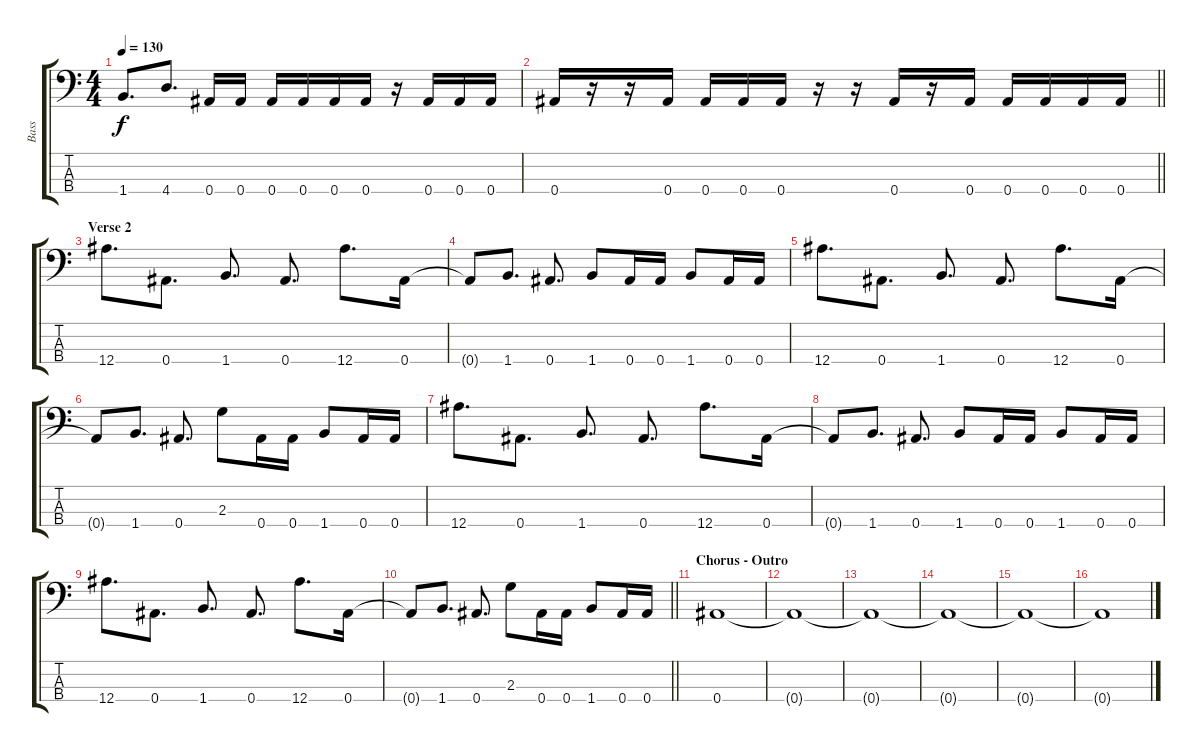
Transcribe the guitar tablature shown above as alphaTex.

\track ("Bass" "Bass") {instrument electricbasspick}
\staff {score tabs}
\tuning (Eb3 Bb2 F2 Bb1) {hide}
\ts (4 4)
\tempo 130
\clef f4
\ks c
1.4.8{d dy f} 4.4.8{d} 0.4.16 0.4.16 0.4.16 0.4.16 0.4.16 0.4.16 r.16 0.4.16 0.4.16 0.4.16 |
\barLineRight lightlight
0.4.16 r.16 r.16 0.4.16 0.4.16 0.4.16 0.4.16 r.16 r.16 0.4.16 r.16 0.4.16 0.4.16 0.4.16 0.4.16 0.4.16 |
\section ("" "Verse 2")
12.4.8{d} 0.4.8{d} 1.4.8{d} 0.4.8{d} 12.4.8{d} 0.4.16 |
0.4{t}.8 1.4.8{d} 0.4.8{d} 1.4.8 0.4.16 0.4.16 1.4.8 0.4.16 0.4.16 |
12.4.8{d} 0.4.8{d} 1.4.8{d} 0.4.8{d} 12.4.8{d} 0.4.16 |
0.4{t}.8 1.4.8{d} 0.4.8{d} 2.3.8 0.4.16 0.4.16 1.4.8 0.4.16 0.4.16 |
12.4.8{d} 0.4.8{d} 1.4.8{d} 0.4.8{d} 12.4.8{d} 0.4.16 |
0.4{t}.8 1.4.8{d} 0.4.8{d} 1.4.8 0.4.16 0.4.16 1.4.8 0.4.16 0.4.16 |
12.4.8{d} 0.4.8{d} 1.4.8{d} 0.4.8{d} 12.4.8{d} 0.4.16 |
\barLineRight lightlight
0.4{t}.8 1.4.8{d} 0.4.8{d} 2.3.8 0.4.16 0.4.16 1.4.8 0.4.16 0.4.16 |
\section ("" "Chorus - Outro")
0.4.1 |
0.4{t}.1 |
0.4{t}.1 |
0.4{t}.1 |
0.4{t}.1 |
0.4{t}.1
